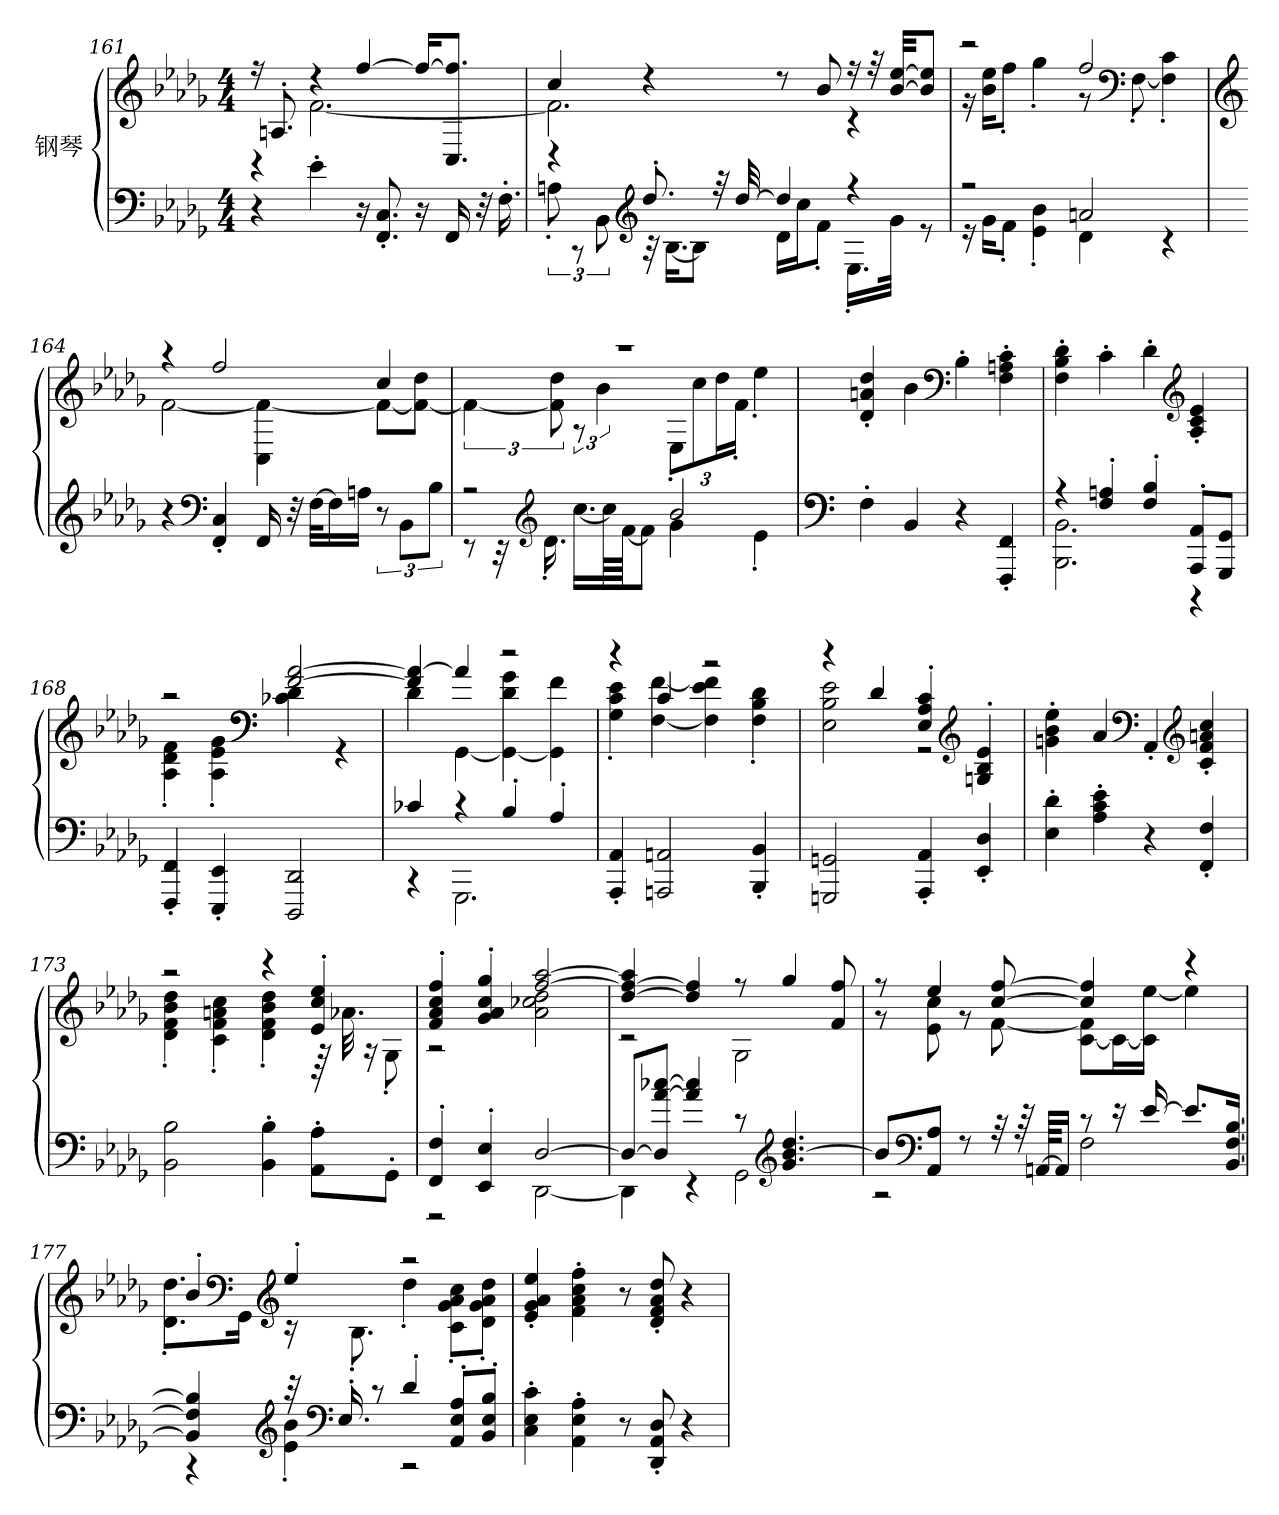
**kern	**kern
*part1	*part1
*staff2	*staff1
*I"钢琴	*
*clefF4	*clefG2
*k[b-e-a-d-g-]	*k[b-e-a-d-g-]
*M4/4	*M4/4
=161	=161
*	*^
4r	16r	4r
.	8.An'/	.
4e-'\	4r	[2.f\
16r	[4ff/	.
8.FF/' 8.C/'	.	.
16r	16ff/KL_	.
16FF/	8.C/ 8.ff/]J	.
32r	.	.
16.F'\	.	.
!!LO:LB:g=z	!!
=162	=162	=162
*^	*	*
4r	12An'\	4cc/	2.f\]
.	12r	.	.
.	12BB-\	.	.
*clefG2	*	*	*
8.dd-'/	32r	4r	.
.	[16.B-\KL	.	.
.	8B-\J]	.	.
32r	.	.	.
[32dd-/	.	.	.
4dd-/]	16d-\LL	8r	.
.	16cc\J	.	.
.	8f'\J	8b-/	.
4r	16.E-'\LL	16r	4r
.	.	32r	.
.	32g-\JJk	[32b-/ [32ee-/KKL	.
.	8r	8b-/] 8ee-/]J	.
=163	=163	=163	=163
2r	16r	2r	16r
.	16g-\KL	.	16b-\ 16ee-\KL
.	8f'\J	.	8ff'\J
.	4e-\' 4b-\'	.	4gg-'\
2an/	4d-\	2ff/	8r
*	*	*clefF4	*
.	.	.	[8F'\
.	4r	.	4F\]' 4c\'
*v	*v	*	*
!!LO:PB:g=z	!!
=164	=164	=164
*	*clefG2	*
4r	4r	[2f\
*clefF4	*	*
4FF/' 4C/'	2ff/	.
16FF/	.	4C\ 4f\_
32r	.	.
[32F\KLL	.	.
16F\]	.	.
16An\JJ	.	.
12r	4cc/	8f\L_
12BB-\L	.	.
.	.	8f\_ 8dd-\J
12B-\J	.	.
=165	=165	=165
*^	*	*
2r	8r	1r	6f\_
.	32r	.	.
*clefG2	*	*	*
.	16.d-'\	.	.
.	.	.	12f\] 12dd-\
.	[16.cc\LL	.	12r
.	.	.	6b-\
.	64cc\LL]	.	.
.	[64f\JJJ	.	.
.	8f\J]	.	.
*	*	*	*Xbrackettup
2b-/	4g-\	.	12E-'\L
.	.	.	12cc\
.	.	.	24dd-\L
.	.	.	24f'\JJ
.	4e-'\	.	4ee-'\
*v	*v	*	*
*	*v	*v
=166	=166
*clefF4	*
4F'\	4d-/' 4an/' 4dd-/'
4BB-/	4b-\
*	*clefF4
4r	4B-'\
4FFF/' 4FF/'	4F\' 4An\' 4c\'
!!LO:LB:g=z
=167	=167
*^	*
4r	2.BBB-\ 2.BB-\	4F\' 4B-\' 4d-\'
4F/' 4An/'	.	4c'\
4F/' 4B-/'	.	4d-'\
*	*	*clefG2
8AAA-/' 8AA-/'L	4r	4A-/' 4c/' 4e-/'
8GGG-/ 8GG-/J	.	.
*v	*v	*
=168	=168
*	*^
4FFF/' 4FF/'	2r	4A-\' 4d-\' 4f\'
4EEE-/' 4EE-/'	.	4A-\' 4e-\' 4g-\'
*	*clefF4	*
2DDD-/ 2DD-/	[2f/ [2a-/	4c-X\ 4d-\
.	.	4r
=169	=169	=169
*^	*	*
4c-X/	4r	4f/] 4a-/_	4d-\
4r	2.GGG-\	4a-/]	[4GG-\
4B-'/	.	2r	4GG-\_ 4d-\ 4g-\
4A-'/	.	.	4GG-\] 4f\
*v	*v	*	*
=170	=170	=170
4AAA-/' 4AA-/'	4r	4G-\' 4c\' 4e-\'
2AAAn/ 2AAn/	4c/	[4F\ [4f\
.	2r	4F\] 4e-\ 4f\]
4BBB-/' 4BB-/'	.	4F\' 4B-\' 4d-\'
=171	=171	=171
2GGGn/ 2GGn/	4r	2E-\ 2B-\ 2e-\
.	4d-/	.
4AAA-/' 4AA-/'	4E-/' 4A-/' 4c/'	2r
*	*clefG2	*
4EE-/' 4D-/'	4Gn/' 4B-/' 4e-/'	.
*	*v	*v
!!LO:LB:g=z
=172	=172
4E-\' 4d-\'	4gn\' 4b-\' 4ee-\'
4A-\' 4c\' 4e-\'	4a-/
*	*clefF4
4r	4AA-'/
*	*clefG2
4FF/' 4F/'	4c/' 4f/' 4an/' 4cc/'
=173	=173
*	*^
2BB-\ 2B-\	2r	4d-\' 4f\' 4b-\' 4dd-\'
.	.	4c\' 4f\' 4an\' 4cc\'
4BB-\' 4B-\'	4r	4d-\' 4f\' 4b-\' 4dd-\'
8AA-\' 8A-\'L	4e-/' 4cc/' 4ee-/'	64r
.	.	32.a-X\
.	.	16r
8GG-'\J	.	8G-'\
=174	=174	=174
*^	*	*
4FF/' 4F/'	2r	4f/' 4a-/' 4cc/' 4ff/'	2r
4EE-/' 4E-/'	.	4g-/' 4a-/' 4cc/' 4gg-/'	.
[2D-/	[2DD-\	[2ff/ [2aa-/	2a-\ 2cc-X\ 2dd-\
=175	=175	=175	=175
8D-/L_	4DD-\]	[4dd-/ 4ff/_ 4aa-/]	2r
8D-/] [8a-/ [8cc-X/J	.	.	.
4a-/] 4cc-/]	4r	4dd-/] 4ff/]	.
8r	2GG-\	8r	2G-\
*clefG2	*	*	*
4.g-/ [4.b-/ 4.dd-/	.	4gg-/	.
.	.	8f/ 8ff/	.
!!LO:LB:g=z	!!
=176	=176	=176	=176
8b-/L]	2r	8r	8r
*clefF4	*	*	*
8AA-/ 8A-/J	.	4ee-/	8e-\ 8cc\
8r	.	.	8r
32r	.	[8cc/ [8ff/	[8f\
64r	.	.	.
[64AAn/KKLL	.	.	.
16AA/JJ]	.	.	.
8r	2F\	4cc/] 4ff/]	[8c\ 8f\]L
16r	.	.	16c\L_
[16e-/	.	.	16c\] [16ee-\JJ
8.e-/L]	.	4r	4ee-\]
[16BB-/ [16F/ [16B-/Jk	.	.	.
=177	=177	=177	=177
4BB-/] 4F/] 4B-/]	4r	4b-'/	8.d-\' 8.dd-\'L
*	*	*clefF4	*
.	.	.	16GG-\Jk
*clefG2	*	*clefG2	*
32r	4e-\' 4b-\'	4ee-'/	16r
*clefF4	*	*	*
16.E-'/	.	.	.
.	.	.	8.B-'\
8r	.	.	.
4d-'/	2r	2r	4dd-'\
8AA-/' 8E-/' 8A-/'L	.	.	8c\' 8g-\' 8a-\' 8cc\'L
8BB-/' 8E-/' 8B-/'J	.	.	8d-\' 8g-\' 8a-\' 8dd-\'J
*v	*v	*	*
*	*v	*v
=178	=178
4C\' 4E-\' 4c\'	4e-/' 4g-/' 4a-/' 4ee-/'
4AA-\' 4E-\' 4A-\'	4f\' 4a-\' 4cc\' 4ff\'
8r	8r
8DD-/' 8AA-/' 8D-/'	8d-/' 8f/' 8a-/' 8dd-/'
4r	4r
=	=
*-	*-
